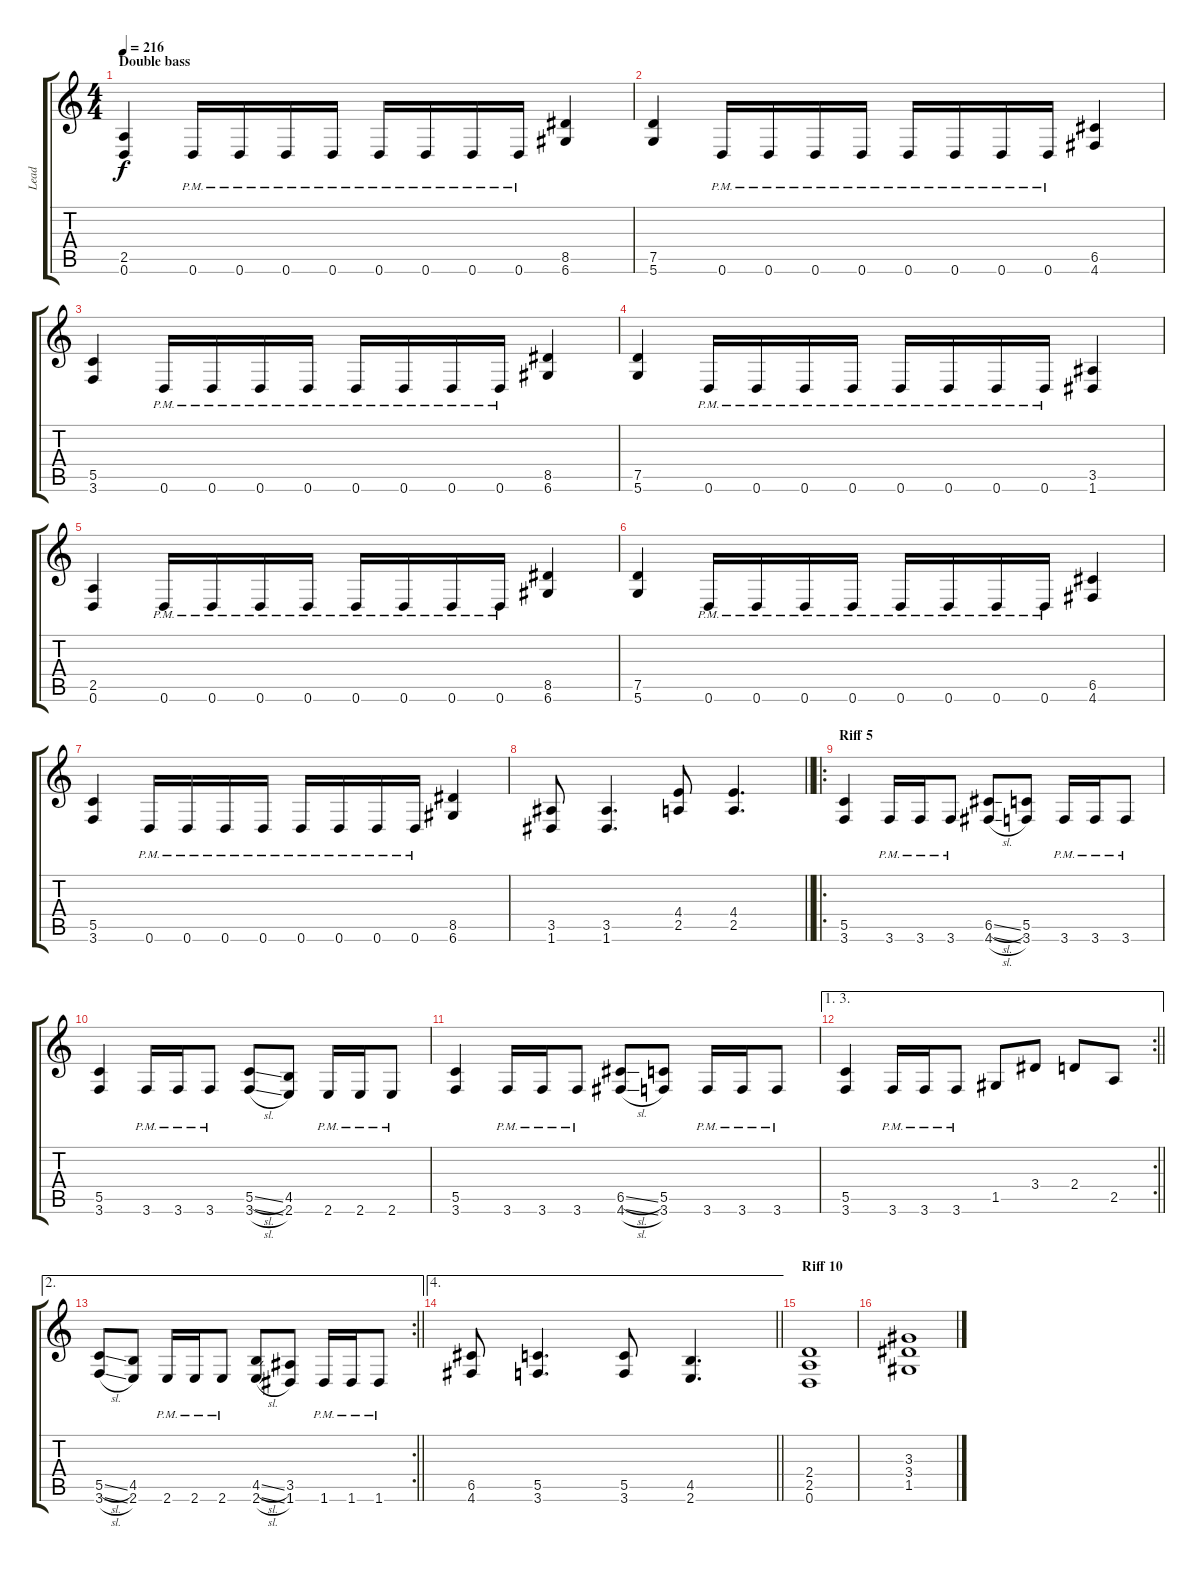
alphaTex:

\track ("Lead" "Lead") {instrument distortionguitar}
\staff {score tabs}
\tuning (D4 A3 F3 C3 G2 D2) {hide}
\ts (4 4)
\section ("" "Double bass")
\tempo 216
\clef g2
\ks c
(2.5 0.6).4{dy f} 0.6{pm}.16 0.6{pm}.16 0.6{pm}.16 0.6{pm}.16 0.6{pm}.16 0.6{pm}.16 0.6{pm}.16 0.6{pm}.16 (8.5 6.6).4 |
(7.5 5.6).4 0.6{pm}.16 0.6{pm}.16 0.6{pm}.16 0.6{pm}.16 0.6{pm}.16 0.6{pm}.16 0.6{pm}.16 0.6{pm}.16 (6.5 4.6).4 |
(5.5 3.6).4 0.6{pm}.16 0.6{pm}.16 0.6{pm}.16 0.6{pm}.16 0.6{pm}.16 0.6{pm}.16 0.6{pm}.16 0.6{pm}.16 (8.5 6.6).4 |
(7.5 5.6).4 0.6{pm}.16 0.6{pm}.16 0.6{pm}.16 0.6{pm}.16 0.6{pm}.16 0.6{pm}.16 0.6{pm}.16 0.6{pm}.16 (3.5 1.6).4 |
(2.5 0.6).4 0.6{pm}.16 0.6{pm}.16 0.6{pm}.16 0.6{pm}.16 0.6{pm}.16 0.6{pm}.16 0.6{pm}.16 0.6{pm}.16 (8.5 6.6).4 |
(7.5 5.6).4 0.6{pm}.16 0.6{pm}.16 0.6{pm}.16 0.6{pm}.16 0.6{pm}.16 0.6{pm}.16 0.6{pm}.16 0.6{pm}.16 (6.5 4.6).4 |
(5.5 3.6).4 0.6{pm}.16 0.6{pm}.16 0.6{pm}.16 0.6{pm}.16 0.6{pm}.16 0.6{pm}.16 0.6{pm}.16 0.6{pm}.16 (8.5 6.6).4 |
\barLineRight lightlight
(3.5 1.6).8 (3.5 1.6).4{d} (4.4 2.5).8 (4.4 2.5).4{d} |
\ro
\section ("" "Riff 5")
(5.5 3.6).4 3.6{pm}.16 3.6{pm}.16 3.6{pm}.8 (6.5{sl} 4.6{sl}).8 (5.5 3.6).8 3.6{pm}.16 3.6{pm}.16 3.6{pm}.8 |
(5.5 3.6).4 3.6{pm}.16 3.6{pm}.16 3.6{pm}.8 (5.5{sl} 3.6{sl}).8 (4.5 2.6).8 2.6{pm}.16 2.6{pm}.16 2.6{pm}.8 |
(5.5 3.6).4 3.6{pm}.16 3.6{pm}.16 3.6{pm}.8 (6.5{sl} 4.6{sl}).8 (5.5 3.6).8 3.6{pm}.16 3.6{pm}.16 3.6{pm}.8 |
\ae (1 3)
\rc 2
\barLineRight lightlight
(5.5 3.6).4 3.6{pm}.16 3.6{pm}.16 3.6{pm}.8 1.5.8 3.4.8 2.4.8 2.5.8 |
\ae 2
\rc 2
\barLineRight lightlight
(5.5{sl} 3.6{sl}).8 (4.5 2.6).8 2.6{pm}.16 2.6{pm}.16 2.6{pm}.8 (4.5{sl} 2.6{sl}).8 (3.5 1.6).8 1.6{pm}.16 1.6{pm}.16 1.6{pm}.8 |
\ae 4
\barLineRight lightlight
(6.5 4.6).8 (5.5 3.6).4{d} (5.5 3.6).8 (4.5 2.6).4{d} |
\section ("" "Riff 10")
(2.4 2.5 0.6).1 |
(3.3 3.4 1.5).1
